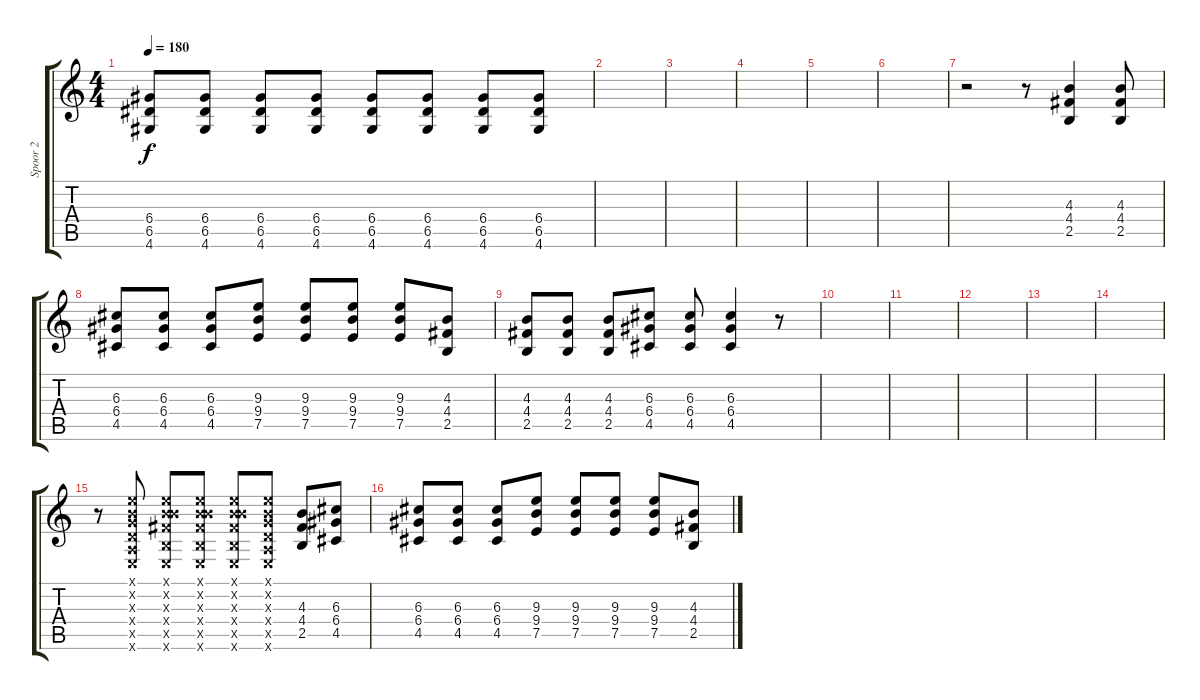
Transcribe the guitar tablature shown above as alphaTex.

\track ("Spoor 2" "Spoor 2") {instrument overdrivenguitar}
\staff {score tabs}
\tuning (E4 B3 G3 D3 A2 E2) {hide}
\ts (4 4)
\tempo 180
\clef g2
\ks c
(6.4 6.5 4.6).8{dy f} (6.4 6.5 4.6).8 (6.4 6.5 4.6).8 (6.4 6.5 4.6).8 (6.4 6.5 4.6).8 (6.4 6.5 4.6).8 (6.4 6.5 4.6).8 (6.4 6.5 4.6).8 |
|
|
|
|
|
r.2 r.8 (4.3 4.4 2.5).4 (4.3 4.4 2.5).8 |
(6.3 6.4 4.5).8 (6.3 6.4 4.5).8 (6.3 6.4 4.5).8 (9.3 9.4 7.5).8 (9.3 9.4 7.5).8 (9.3 9.4 7.5).8 (9.3 9.4 7.5).8 (4.3 4.4 2.5).8 |
(4.3 4.4 2.5).8 (4.3 4.4 2.5).8 (4.3 4.4 2.5).8 (6.3 6.4 4.5).8 (6.3 6.4 4.5).8 (6.3 6.4 4.5).4 r.8 |
|
|
|
|
|
r.8 (0.1{x} 0.2{x} 0.3{x} 0.4{x} 0.5{x} 0.6{x}).8 (0.1{x} 0.2{x} 4.3{x} 4.4{x} 2.5{x} 0.6{x}).8 (0.1{x} 0.2{x} 4.3{x} 4.4{x} 2.5{x} 0.6{x}).8 (0.1{x} 0.2{x} 4.3{x} 4.4{x} 2.5{x} 0.6{x}).8 (0.1{x} 0.2{x} 0.3{x} 0.4{x} 0.5{x} 0.6{x}).8 (4.3 4.4 2.5).8 (6.3 6.4 4.5).8 |
(6.3 6.4 4.5).8 (6.3 6.4 4.5).8 (6.3 6.4 4.5).8 (9.3 9.4 7.5).8 (9.3 9.4 7.5).8 (9.3 9.4 7.5).8 (9.3 9.4 7.5).8 (4.3 4.4 2.5).8
